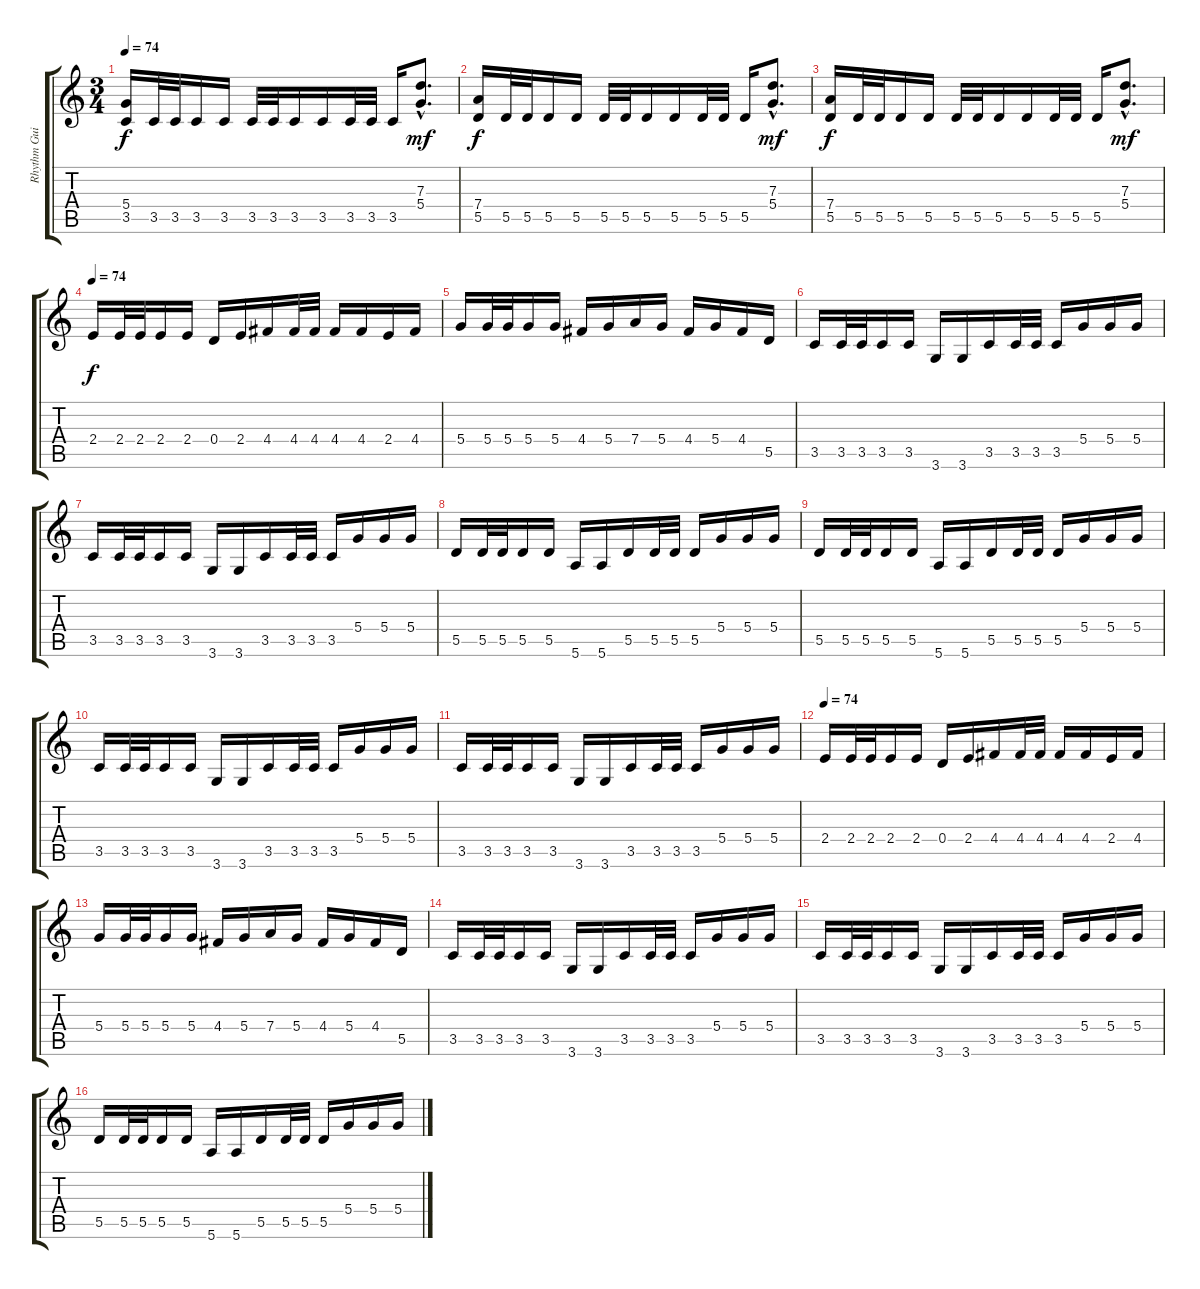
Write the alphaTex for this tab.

\track ("Rhythm Guitar (right)" "Rhythm Gui") {instrument overdrivenguitar}
\staff {score tabs}
\tuning (E4 B3 G3 D3 A2 E2) {hide}
\ts (3 4)
\tempo 74
\clef g2
\ks c
(5.4 3.5).16{dy f} 3.5.32 3.5.32 3.5.16 3.5.16 3.5.32 3.5.32 3.5.16 3.5.16 3.5.32 3.5.32 3.5.16 (7.3{hac} 5.4{hac}).8{d dy mf} |
(7.4 5.5).16{dy f} 5.5.32 5.5.32 5.5.16 5.5.16 5.5.32 5.5.32 5.5.16 5.5.16 5.5.32 5.5.32 5.5.16 (7.3{hac} 5.4{hac}).8{d dy mf} |
(7.4 5.5).16{dy f} 5.5.32 5.5.32 5.5.16 5.5.16 5.5.32 5.5.32 5.5.16 5.5.16 5.5.32 5.5.32 5.5.16 (7.3{hac} 5.4{hac}).8{d dy mf} |
\tempo 74
2.4.16{dy f} 2.4.32 2.4.32 2.4.16 2.4.16 0.4.16 2.4.16 4.4.16 4.4.32 4.4.32 4.4.16 4.4.16 2.4.16 4.4.16 |
5.4.16 5.4.32 5.4.32 5.4.16 5.4.16 4.4.16 5.4.16 7.4.16 5.4.16 4.4.16 5.4.16 4.4.16 5.5.16 |
3.5.16 3.5.32 3.5.32 3.5.16 3.5.16 3.6.16 3.6.16 3.5.16 3.5.32 3.5.32 3.5.16 5.4.16 5.4.16 5.4.16 |
3.5.16 3.5.32 3.5.32 3.5.16 3.5.16 3.6.16 3.6.16 3.5.16 3.5.32 3.5.32 3.5.16 5.4.16 5.4.16 5.4.16 |
5.5.16 5.5.32 5.5.32 5.5.16 5.5.16 5.6.16 5.6.16 5.5.16 5.5.32 5.5.32 5.5.16 5.4.16 5.4.16 5.4.16 |
5.5.16 5.5.32 5.5.32 5.5.16 5.5.16 5.6.16 5.6.16 5.5.16 5.5.32 5.5.32 5.5.16 5.4.16 5.4.16 5.4.16 |
3.5.16 3.5.32 3.5.32 3.5.16 3.5.16 3.6.16 3.6.16 3.5.16 3.5.32 3.5.32 3.5.16 5.4.16 5.4.16 5.4.16 |
3.5.16 3.5.32 3.5.32 3.5.16 3.5.16 3.6.16 3.6.16 3.5.16 3.5.32 3.5.32 3.5.16 5.4.16 5.4.16 5.4.16 |
\tempo 74
2.4.16 2.4.32 2.4.32 2.4.16 2.4.16 0.4.16 2.4.16 4.4.16 4.4.32 4.4.32 4.4.16 4.4.16 2.4.16 4.4.16 |
5.4.16 5.4.32 5.4.32 5.4.16 5.4.16 4.4.16 5.4.16 7.4.16 5.4.16 4.4.16 5.4.16 4.4.16 5.5.16 |
3.5.16 3.5.32 3.5.32 3.5.16 3.5.16 3.6.16 3.6.16 3.5.16 3.5.32 3.5.32 3.5.16 5.4.16 5.4.16 5.4.16 |
3.5.16 3.5.32 3.5.32 3.5.16 3.5.16 3.6.16 3.6.16 3.5.16 3.5.32 3.5.32 3.5.16 5.4.16 5.4.16 5.4.16 |
5.5.16 5.5.32 5.5.32 5.5.16 5.5.16 5.6.16 5.6.16 5.5.16 5.5.32 5.5.32 5.5.16 5.4.16 5.4.16 5.4.16
